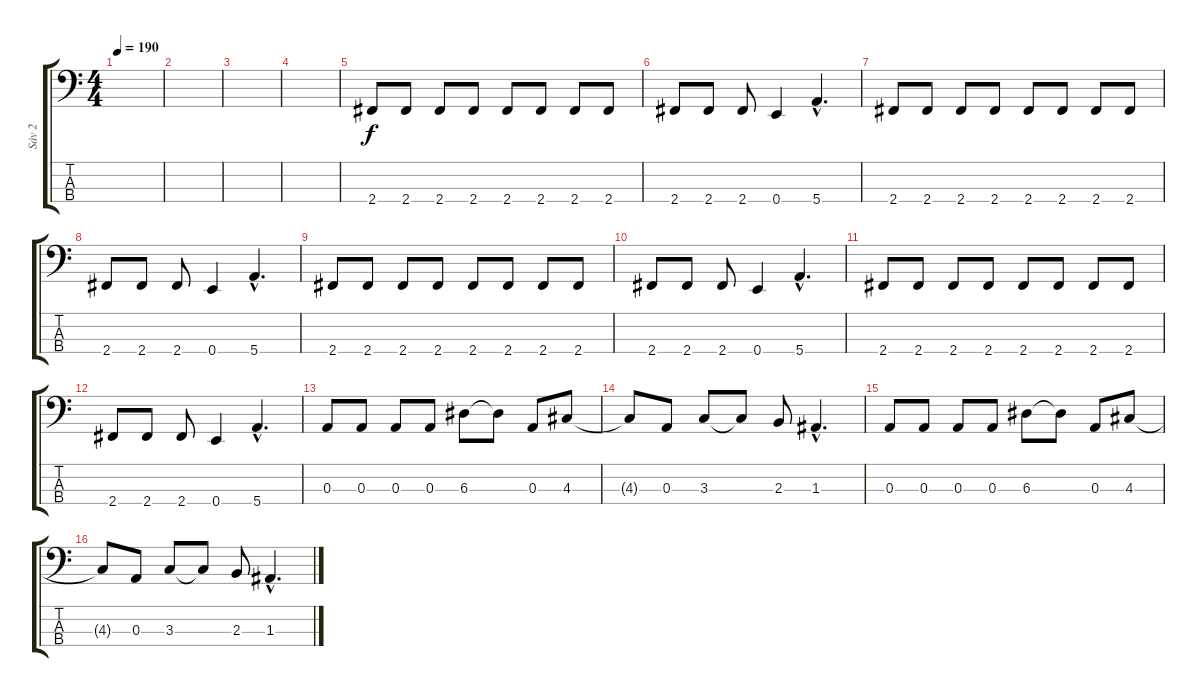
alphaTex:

\track ("Sáv 2" "Sáv 2") {instrument electricbassfinger}
\staff {score tabs}
\tuning (G2 D2 A1 E1) {hide}
\ts (4 4)
\tempo 190
\clef f4
\ks c
|
|
|
|
2.4.8 2.4.8 2.4.8 2.4.8 2.4.8 2.4.8 2.4.8 2.4.8 |
2.4.8 2.4.8 2.4.8 0.4.4 5.4{hac}.4{d} |
2.4.8 2.4.8 2.4.8 2.4.8 2.4.8 2.4.8 2.4.8 2.4.8 |
2.4.8 2.4.8 2.4.8 0.4.4 5.4{hac}.4{d} |
2.4.8 2.4.8 2.4.8 2.4.8 2.4.8 2.4.8 2.4.8 2.4.8 |
2.4.8 2.4.8 2.4.8 0.4.4 5.4{hac}.4{d} |
2.4.8 2.4.8 2.4.8 2.4.8 2.4.8 2.4.8 2.4.8 2.4.8 |
2.4.8 2.4.8 2.4.8 0.4.4 5.4{hac}.4{d} |
0.3.8 0.3.8 0.3.8 0.3.8 6.3.8 6.3{t}.8 0.3.8 4.3.8 |
4.3{t}.8 0.3.8 3.3.8 3.3{t}.8 2.3.8 1.3{hac}.4{d} |
0.3.8 0.3.8 0.3.8 0.3.8 6.3.8 6.3{t}.8 0.3.8 4.3.8 |
4.3{t}.8 0.3.8 3.3.8 3.3{t}.8 2.3.8 1.3{hac}.4{d}
